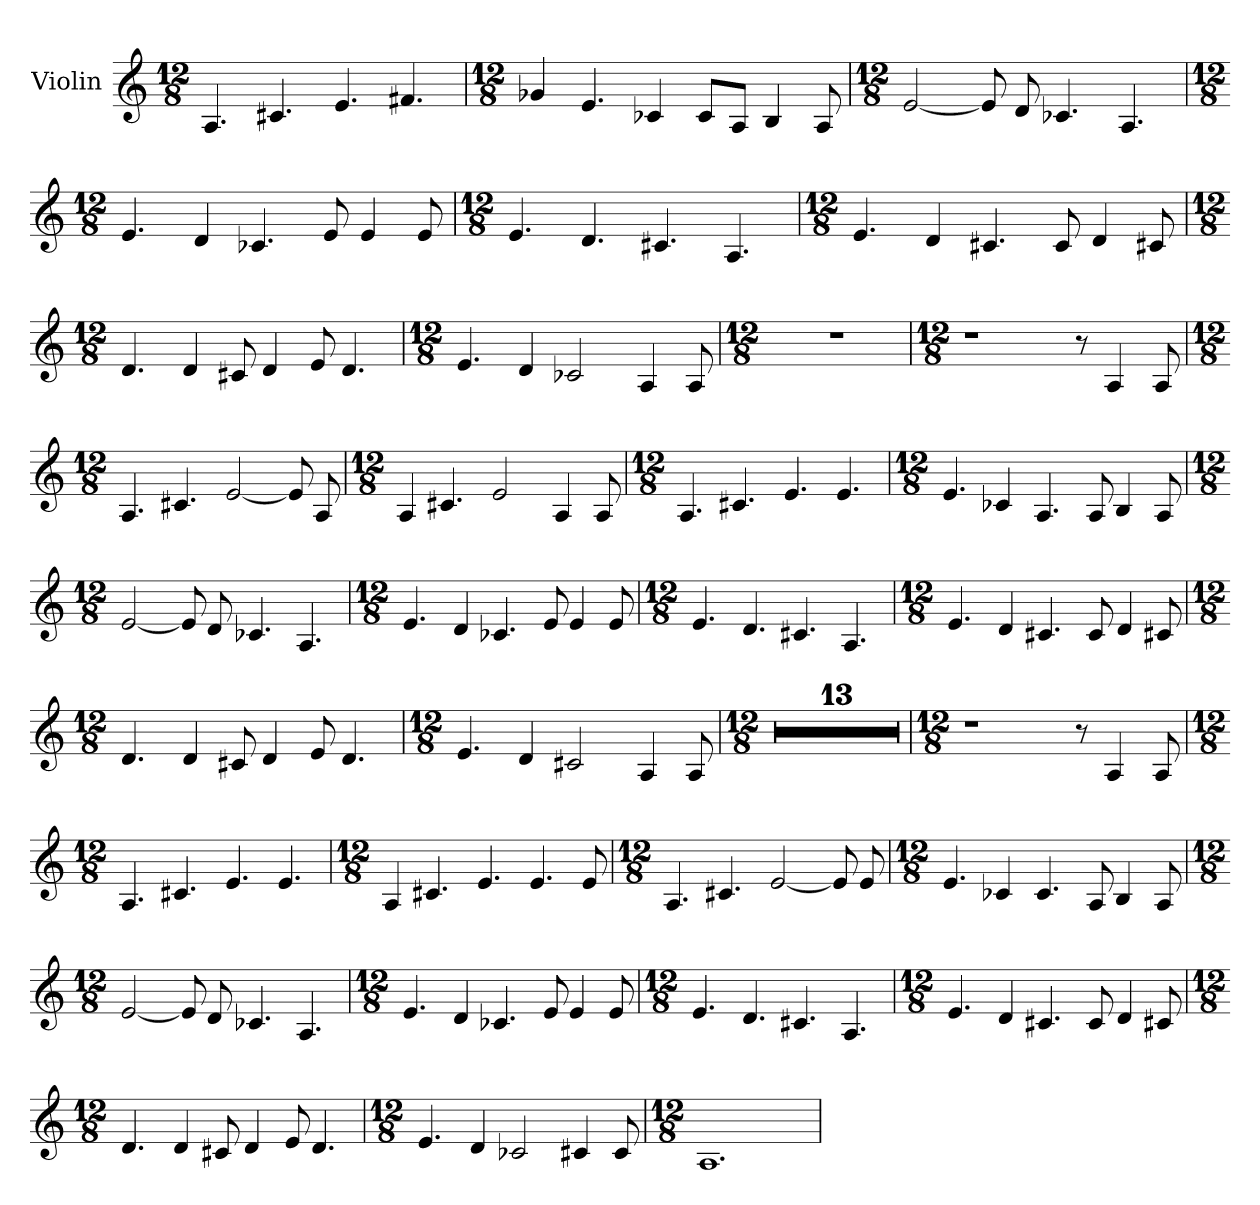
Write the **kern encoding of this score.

**kern
*part1
*staff1
*I"Violin
*I'Vln
*M12/8
=
4.A
4.c#X
4.e
4.f#X
=
*M12/8
4g-X
4.e
4c-X
8c-L
8AJ
4B
8A
=
*M12/8
[2e
8e]
8d
4.c-X
4.A
=
*M12/8
4.e
4d
4.c-X
8e
4e
8e
=
*M12/8
4.e
4.d
4.c#X
4.A
=
*M12/8
4.e
4d
4.c#X
8c#
4d
8c#X
=
*M12/8
4.d
4d
8c#X
4d
8e
4.d
=
*M12/8
4.e
4d
2c-X
4A
8A
=
*M12/8
1.r
=
*M12/8
1r
8r
4A
8A
=
*M12/8
4.A
4.c#X
[2e
8e]
8A
=
*M12/8
4A
4.c#X
2e
4A
8A
=
*M12/8
4.A
4.c#X
4.e
4.e
=
*M12/8
4.e
4c-X
4.A
8A
4B
8A
=
*M12/8
[2e
8e]
8d
4.c-X
4.A
=
*M12/8
4.e
4d
4.c-X
8e
4e
8e
=
*M12/8
4.e
4.d
4.c#X
4.A
=
*M12/8
4.e
4d
4.c#X
8c#
4d
8c#X
=
*M12/8
4.d
4d
8c#X
4d
8e
4.d
=
*M12/8
4.e
4d
2c#X
4A
8A
=
*M12/8
1.r
=
*M12/8
1.r
=
*M12/8
1.r
=
*M12/8
1.r
=
*M12/8
1.r
=
*M12/8
1.r
=
*M12/8
1.r
=
*M12/8
1.r
=
*M12/8
1.r
=
*M12/8
1.r
=
*M12/8
1.r
=
*M12/8
1.r
=
*M12/8
1.r
=
*M12/8
1r
8r
4A
8A
=
*M12/8
4.A
4.c#X
4.e
4.e
=
*M12/8
4A
4.c#X
4.e
4.e
8e
=
*M12/8
4.A
4.c#X
[2e
8e]
8e
=
*M12/8
4.e
4c-X
4.c-
8A
4B
8A
=
*M12/8
[2e
8e]
8d
4.c-X
4.A
=
*M12/8
4.e
4d
4.c-X
8e
4e
8e
=
*M12/8
4.e
4.d
4.c#X
4.A
=
*M12/8
4.e
4d
4.c#X
8c#
4d
8c#X
=
*M12/8
4.d
4d
8c#X
4d
8e
4.d
=
*M12/8
4.e
4d
2c-X
4c#X
8c#
=
*M12/8
1.A
=
*-
